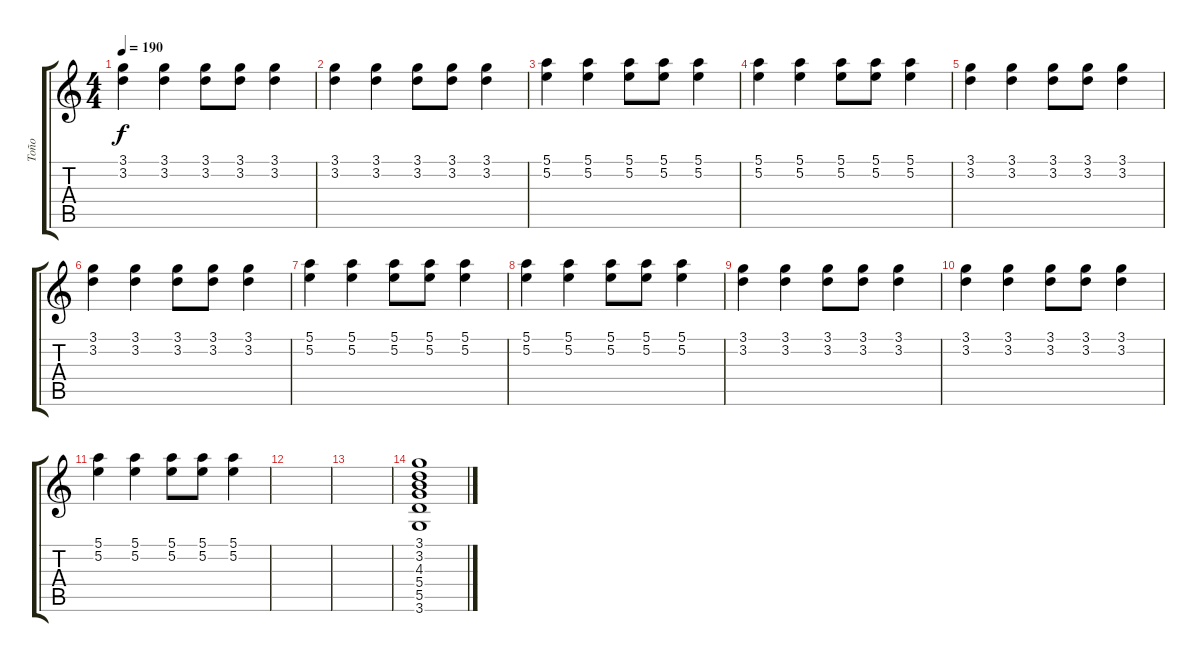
\track ("Toño" "Toño") {instrument acousticguitarsteel}
\staff {score tabs}
\tuning (E4 B3 G3 D3 A2 E2) {hide}
\ts (4 4)
\tempo 190
\clef g2
\ks c
(3.1 3.2).4{dy f volume 16} (3.1 3.2).4 (3.1 3.2).8 (3.1 3.2).8 (3.1 3.2).4 |
(3.1 3.2).4 (3.1 3.2).4 (3.1 3.2).8 (3.1 3.2).8 (3.1 3.2).4 |
(5.1 5.2).4 (5.1 5.2).4 (5.1 5.2).8 (5.1 5.2).8 (5.1 5.2).4 |
(5.1 5.2).4 (5.1 5.2).4 (5.1 5.2).8 (5.1 5.2).8 (5.1 5.2).4 |
(3.1 3.2).4{volume 16} (3.1 3.2).4 (3.1 3.2).8 (3.1 3.2).8 (3.1 3.2).4 |
(3.1 3.2).4 (3.1 3.2).4 (3.1 3.2).8 (3.1 3.2).8 (3.1 3.2).4 |
(5.1 5.2).4 (5.1 5.2).4 (5.1 5.2).8 (5.1 5.2).8 (5.1 5.2).4 |
(5.1 5.2).4 (5.1 5.2).4 (5.1 5.2).8 (5.1 5.2).8 (5.1 5.2).4 |
(3.1 3.2).4 (3.1 3.2).4 (3.1 3.2).8 (3.1 3.2).8 (3.1 3.2).4 |
(3.1 3.2).4 (3.1 3.2).4 (3.1 3.2).8 (3.1 3.2).8 (3.1 3.2).4 |
(5.1 5.2).4 (5.1 5.2).4 (5.1 5.2).8 (5.1 5.2).8 (5.1 5.2).4 |
|
|
(3.1 3.2 4.3 5.4 5.5 3.6).1
